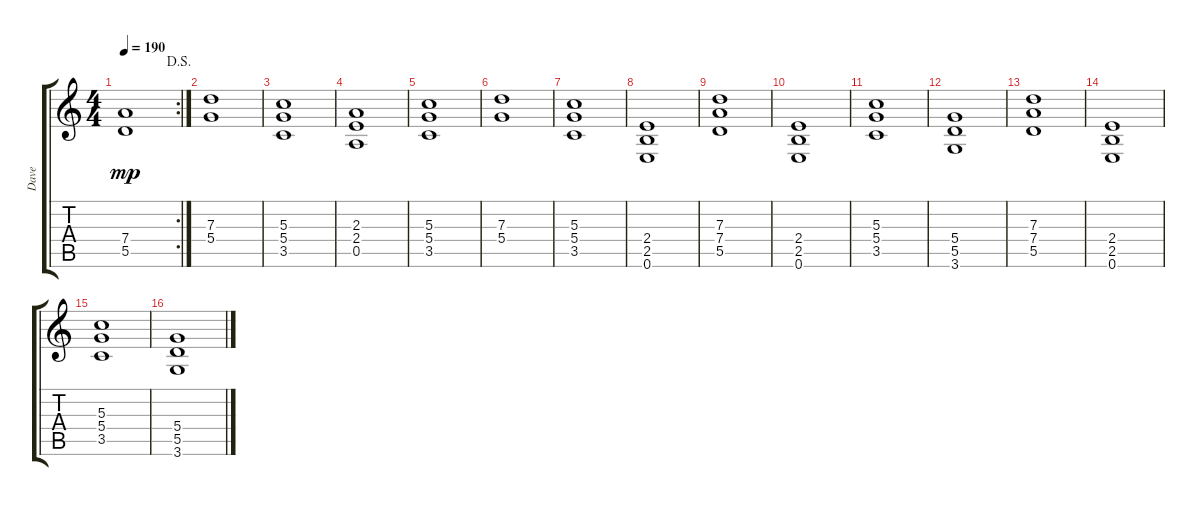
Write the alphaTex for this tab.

\track ("Dave" "Dave") {instrument distortionguitar}
\staff {score tabs}
\tuning (E4 B3 G3 D3 A2 E2) {hide}
\rc 2
\ts (4 4)
\jump dalsegno
\tempo 190
\clef g2
\ks c
(7.4 5.5).1{dy mp} |
(7.3 5.4).1 |
(5.3 5.4 3.5).1 |
(2.3 2.4 0.5).1 |
(5.3 5.4 3.5).1 |
(7.3 5.4).1 |
(5.3 5.4 3.5).1 |
(2.4 2.5 0.6).1 |
(7.3 7.4 5.5).1 |
(2.4 2.5 0.6).1 |
(5.3 5.4 3.5).1 |
(5.4 5.5 3.6).1 |
(7.3 7.4 5.5).1 |
(2.4 2.5 0.6).1 |
(5.3 5.4 3.5).1 |
(5.4 5.5 3.6).1
